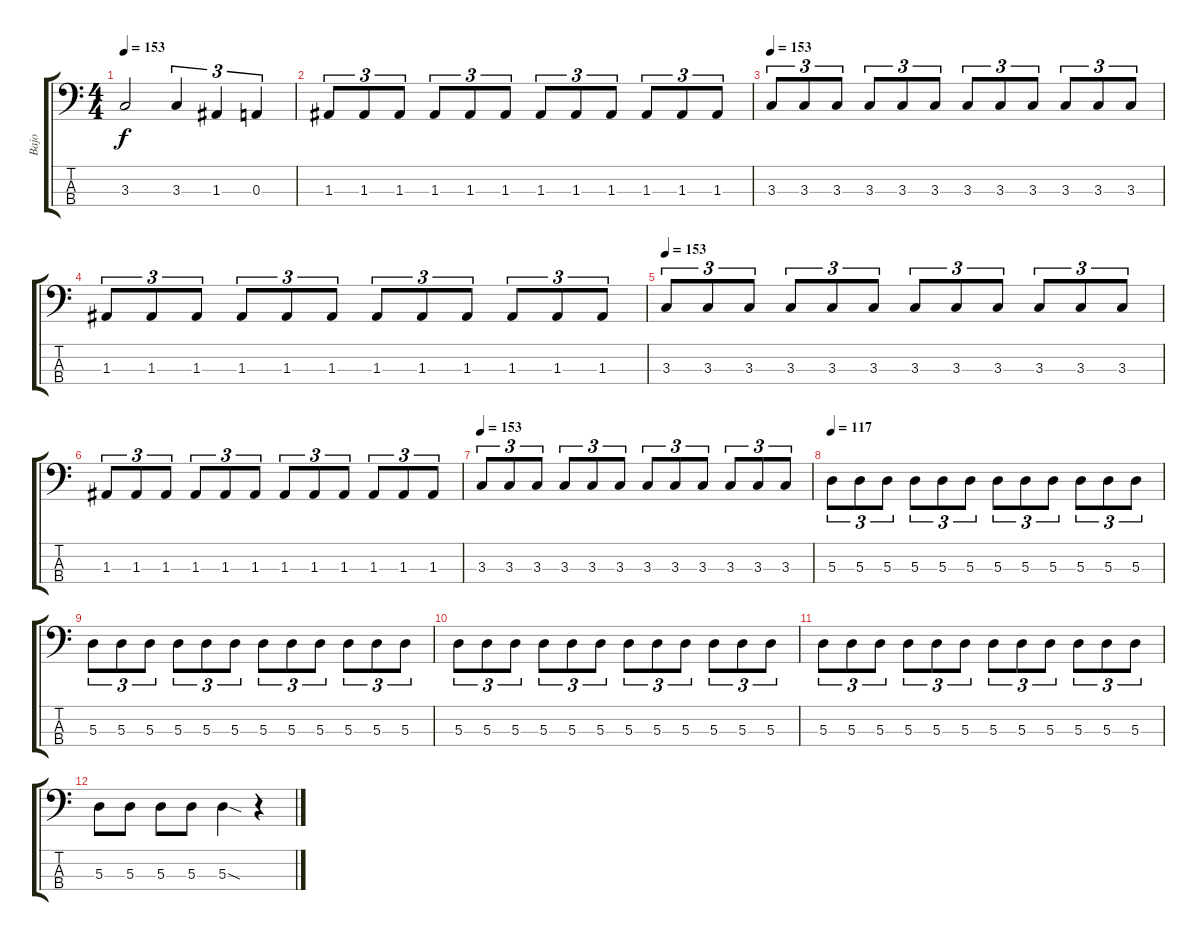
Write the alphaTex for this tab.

\track ("Bajo" "Bajo") {instrument electricbasspick}
\staff {score tabs}
\tuning (G2 D2 A1 E1) {hide}
\ts (4 4)
\tempo 153
\clef f4
\ks c
3.3{t}.2{dy f} 3.3.4{tu (3 2)} 1.3.4{tu (3 2)} 0.3.4{tu (3 2)} |
1.3.8{tu (3 2)} 1.3.8{tu (3 2)} 1.3.8{tu (3 2)} 1.3.8{tu (3 2)} 1.3.8{tu (3 2)} 1.3.8{tu (3 2)} 1.3.8{tu (3 2)} 1.3.8{tu (3 2)} 1.3.8{tu (3 2)} 1.3.8{tu (3 2)} 1.3.8{tu (3 2)} 1.3.8{tu (3 2)} |
\tempo 153
3.3.8{tu (3 2)} 3.3.8{tu (3 2)} 3.3.8{tu (3 2)} 3.3.8{tu (3 2)} 3.3.8{tu (3 2)} 3.3.8{tu (3 2)} 3.3.8{tu (3 2)} 3.3.8{tu (3 2)} 3.3.8{tu (3 2)} 3.3.8{tu (3 2)} 3.3.8{tu (3 2)} 3.3.8{tu (3 2)} |
1.3.8{tu (3 2)} 1.3.8{tu (3 2)} 1.3.8{tu (3 2)} 1.3.8{tu (3 2)} 1.3.8{tu (3 2)} 1.3.8{tu (3 2)} 1.3.8{tu (3 2)} 1.3.8{tu (3 2)} 1.3.8{tu (3 2)} 1.3.8{tu (3 2)} 1.3.8{tu (3 2)} 1.3.8{tu (3 2)} |
\tempo 153
3.3.8{tu (3 2)} 3.3.8{tu (3 2)} 3.3.8{tu (3 2)} 3.3.8{tu (3 2)} 3.3.8{tu (3 2)} 3.3.8{tu (3 2)} 3.3.8{tu (3 2)} 3.3.8{tu (3 2)} 3.3.8{tu (3 2)} 3.3.8{tu (3 2)} 3.3.8{tu (3 2)} 3.3.8{tu (3 2)} |
1.3.8{tu (3 2)} 1.3.8{tu (3 2)} 1.3.8{tu (3 2)} 1.3.8{tu (3 2)} 1.3.8{tu (3 2)} 1.3.8{tu (3 2)} 1.3.8{tu (3 2)} 1.3.8{tu (3 2)} 1.3.8{tu (3 2)} 1.3.8{tu (3 2)} 1.3.8{tu (3 2)} 1.3.8{tu (3 2)} |
\tempo 153
3.3.8{tu (3 2)} 3.3.8{tu (3 2)} 3.3.8{tu (3 2)} 3.3.8{tu (3 2)} 3.3.8{tu (3 2)} 3.3.8{tu (3 2)} 3.3.8{tu (3 2)} 3.3.8{tu (3 2)} 3.3.8{tu (3 2)} 3.3.8{tu (3 2)} 3.3.8{tu (3 2)} 3.3.8{tu (3 2)} |
\tempo 117
5.3.8{tu (3 2)} 5.3.8{tu (3 2)} 5.3.8{tu (3 2)} 5.3.8{tu (3 2)} 5.3.8{tu (3 2)} 5.3.8{tu (3 2)} 5.3.8{tu (3 2)} 5.3.8{tu (3 2)} 5.3.8{tu (3 2)} 5.3.8{tu (3 2)} 5.3.8{tu (3 2)} 5.3.8{tu (3 2)} |
5.3.8{tu (3 2)} 5.3.8{tu (3 2)} 5.3.8{tu (3 2)} 5.3.8{tu (3 2)} 5.3.8{tu (3 2)} 5.3.8{tu (3 2)} 5.3.8{tu (3 2)} 5.3.8{tu (3 2)} 5.3.8{tu (3 2)} 5.3.8{tu (3 2)} 5.3.8{tu (3 2)} 5.3.8{tu (3 2)} |
5.3.8{tu (3 2)} 5.3.8{tu (3 2)} 5.3.8{tu (3 2)} 5.3.8{tu (3 2)} 5.3.8{tu (3 2)} 5.3.8{tu (3 2)} 5.3.8{tu (3 2)} 5.3.8{tu (3 2)} 5.3.8{tu (3 2)} 5.3.8{tu (3 2)} 5.3.8{tu (3 2)} 5.3.8{tu (3 2)} |
5.3.8{tu (3 2)} 5.3.8{tu (3 2)} 5.3.8{tu (3 2)} 5.3.8{tu (3 2)} 5.3.8{tu (3 2)} 5.3.8{tu (3 2)} 5.3.8{tu (3 2)} 5.3.8{tu (3 2)} 5.3.8{tu (3 2)} 5.3.8{tu (3 2)} 5.3.8{tu (3 2)} 5.3.8{tu (3 2)} |
5.3.8 5.3.8 5.3.8 5.3.8 5.3{sod}.4 r.4
